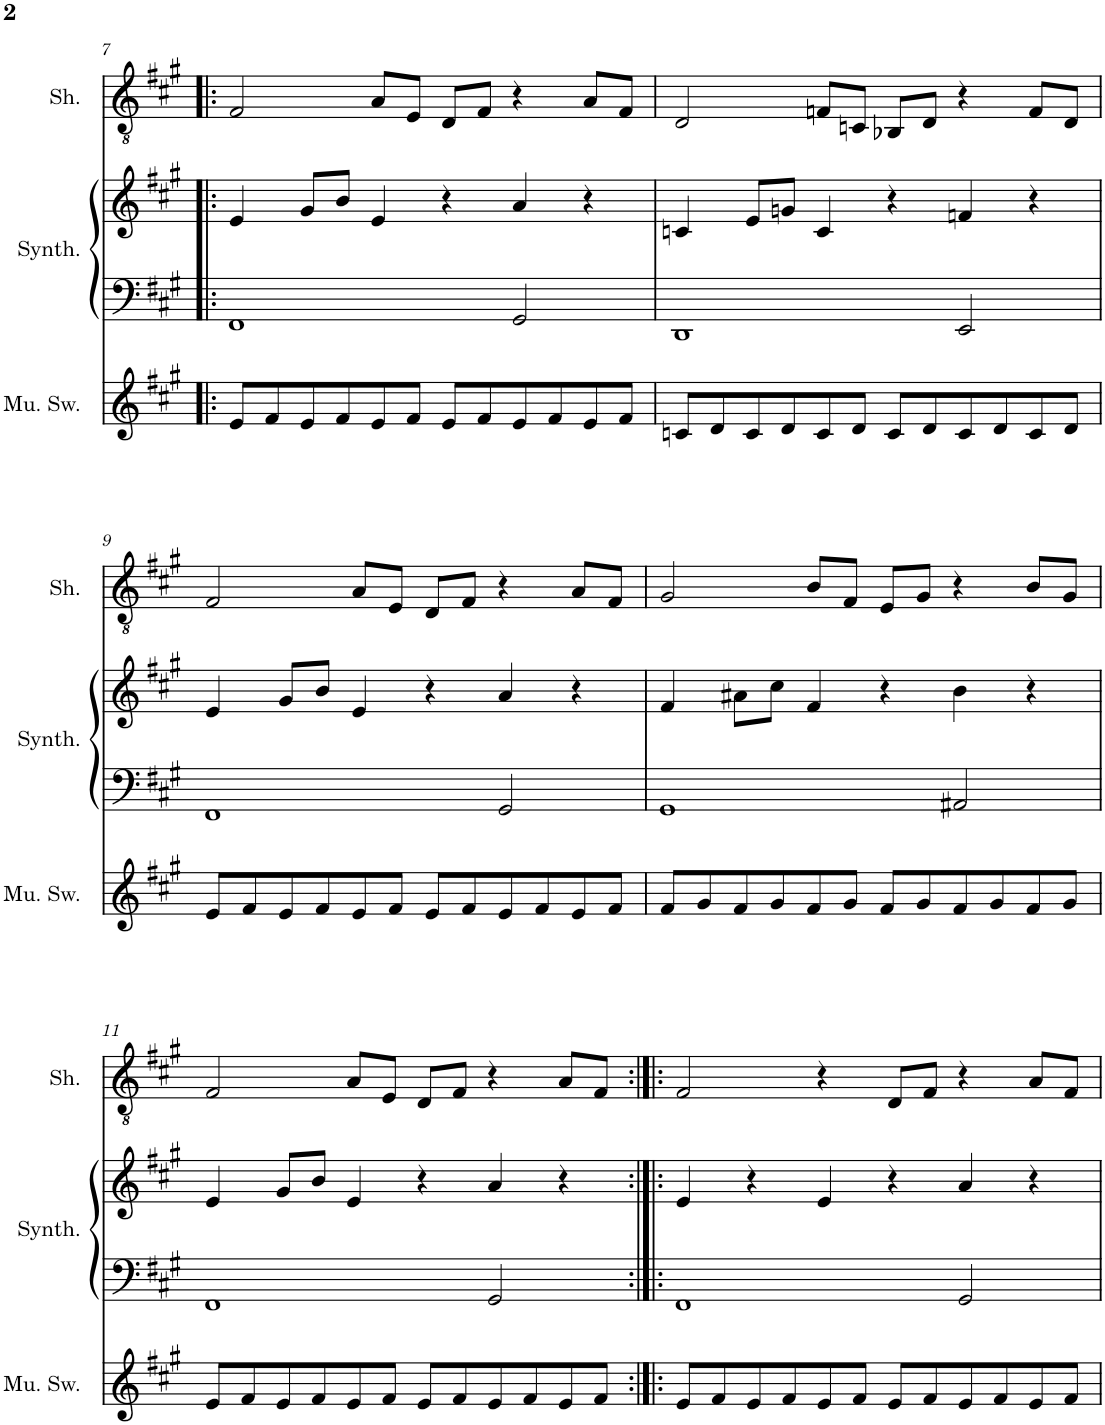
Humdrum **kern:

**kern	**kern	**kern	**kern
*part3	*part2	*part2	*part1
*staff4	*staff3	*staff2	*staff1
*I"Musical Saw	*I"Square Synthesizer	*	*I"Shamisen
*I'Mu. Sw.	*I'Synth.	*	*I'Sh.
!!LO:PB:g=z
*clefG2	*clefF4	*clefG2	*clefGv2
*k[f#c#g#]	*k[f#c#g#]	*k[f#c#g#]	*k[f#c#g#]
*M6/4	*M6/4	*M6/4	*M6/4
=7!|:	=7!|:	=7!|:	=7!|:
8e/L	1FF#	4e/	2F#/
8f#/	.	.	.
8e/	.	8g#/L	.
8f#/	.	8b/J	.
8e/	.	4e/	8A/L
8f#/J	.	.	8E/J
8e/L	.	4r	8D/L
8f#/	.	.	8F#/J
8e/	2GG#/	4a/	4r
8f#/	.	.	.
8e/	.	4r	8A/L
8f#/J	.	.	8F#/J
=8	=8	=8	=8
8cn/L	1DD	4cn/	2D/
8d/	.	.	.
8c/	.	8e/L	.
8d/	.	8gn/J	.
8c/	.	4c/	8Fn/L
8d/J	.	.	8Cn/J
8c/L	.	4r	8BB-X/L
8d/	.	.	8D/J
8c/	2EE/	4fn/	4r
8d/	.	.	.
8c/	.	4r	8F/L
8d/J	.	.	8D/J
!!LO:LB:g=z
=9	=9	=9	=9
8e/L	1FF#	4e/	2F#/
8f#/	.	.	.
8e/	.	8g#/L	.
8f#/	.	8b/J	.
8e/	.	4e/	8A/L
8f#/J	.	.	8E/J
8e/L	.	4r	8D/L
8f#/	.	.	8F#/J
8e/	2GG#/	4a/	4r
8f#/	.	.	.
8e/	.	4r	8A/L
8f#/J	.	.	8F#/J
=10	=10	=10	=10
8f#/L	1GG#	4f#/	2G#/
8g#/	.	.	.
8f#/	.	8a#X\L	.
8g#/	.	8cc#\J	.
8f#/	.	4f#/	8B/L
8g#/J	.	.	8F#/J
8f#/L	.	4r	8E/L
8g#/	.	.	8G#/J
8f#/	2AA#X/	4b\	4r
8g#/	.	.	.
8f#/	.	4r	8B/L
8g#/J	.	.	8G#/J
!!LO:LB:g=z
=11	=11	=11	=11
8e/L	1FF#	4e/	2F#/
8f#/	.	.	.
8e/	.	8g#/L	.
8f#/	.	8b/J	.
8e/	.	4e/	8A/L
8f#/J	.	.	8E/J
8e/L	.	4r	8D/L
8f#/	.	.	8F#/J
8e/	2GG#/	4a/	4r
8f#/	.	.	.
8e/	.	4r	8A/L
8f#/J	.	.	8F#/J
=12:|!|:	=12:|!|:	=12:|!|:	=12:|!|:
8e/L	1FF#	4e/	2F#/
8f#/	.	.	.
8e/	.	4r	.
8f#/	.	.	.
8e/	.	4e/	4r
8f#/J	.	.	.
8e/L	.	4r	8D/L
8f#/	.	.	8F#/J
8e/	2GG#/	4a/	4r
8f#/	.	.	.
8e/	.	4r	8A/L
8f#/J	.	.	8F#/J
=	=	=	=
*-	*-	*-	*-
